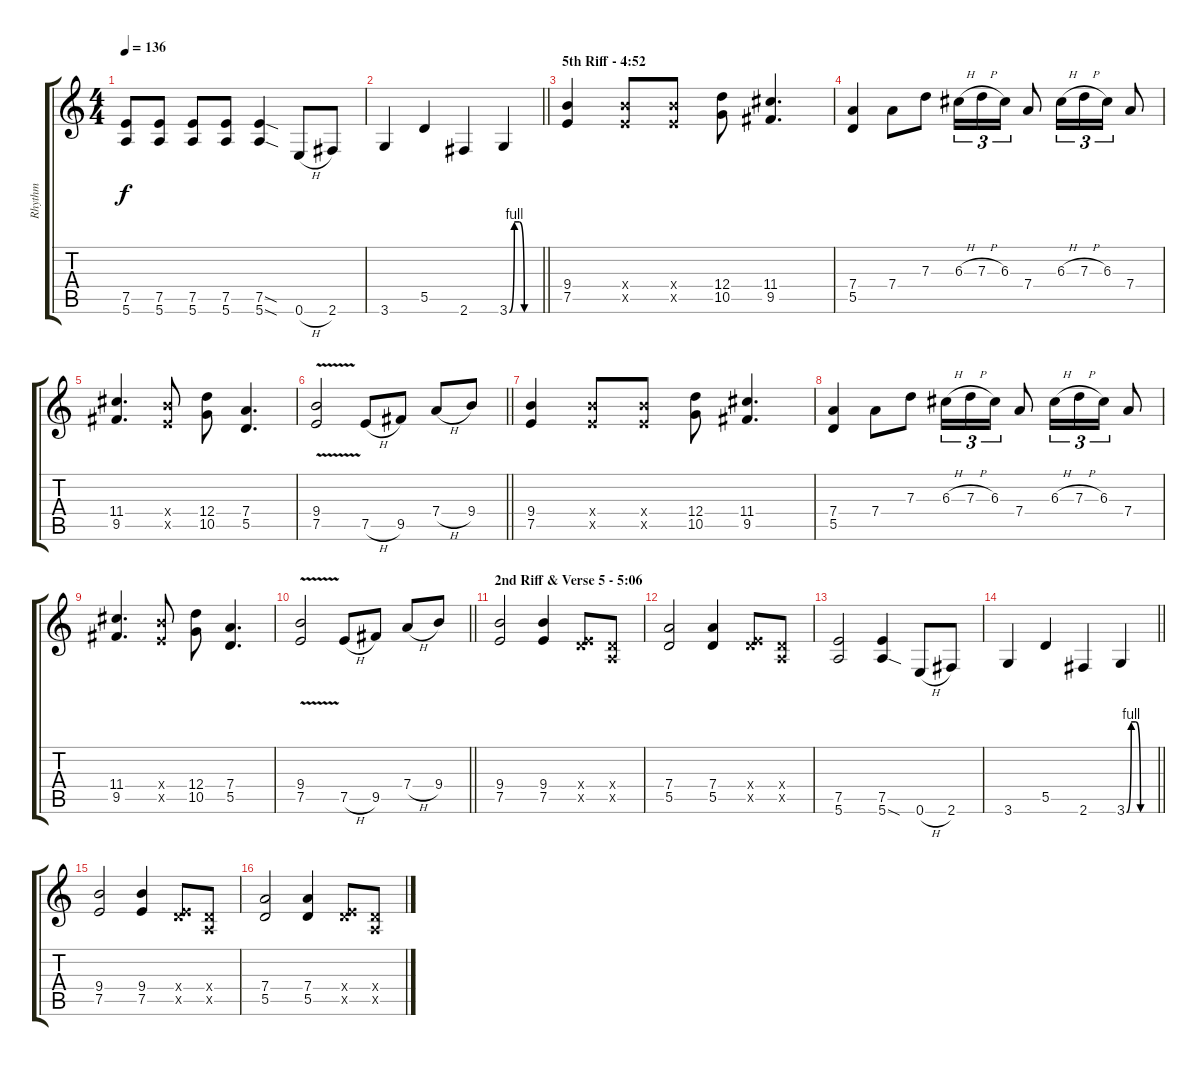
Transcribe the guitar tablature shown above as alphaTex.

\track ("Rhythm" "Rhythm") {instrument distortionguitar}
\staff {score tabs}
\tuning (E4 B3 G3 D3 A2 E2) {hide}
\ts (4 4)
\tempo 136
\clef g2
\ks c
(7.5 5.6).8{dy f} (7.5 5.6).8 (7.5 5.6).8 (7.5 5.6).8 (7.5{sod} 5.6{sod}).4 0.6{h}.8 2.6.8 |
\barLineRight lightlight
3.6.4 5.5.4 2.6.4 3.6{be (custom 0 0 10 4 20 4 30 0 60 0)}.4 |
\section ("" "5th Riff - 4:52")
(9.4 7.5).4 (9.4{x} 7.5{x}).8 (9.4{x} 7.5{x}).8 (12.4 10.5).8 (11.4 9.5).4{d} |
(7.4 5.5).4 7.4.8 7.3.8 6.3{h}.16{tu (3 2)} 7.3{h}.16{tu (3 2)} 6.3.16{tu (3 2)} 7.4.8 6.3{h}.16{tu (3 2)} 7.3{h}.16{tu (3 2)} 6.3.16{tu (3 2)} 7.4.8 |
(11.4 9.5).4{d} (9.4{x} 7.5{x}).8 (12.4 10.5).8 (7.4 5.5).4{d} |
\barLineRight lightlight
(9.4{v} 7.5{v}).2 7.5{h}.8 9.5.8 7.4{h}.8 9.4.8 |
(9.4 7.5).4 (9.4{x} 7.5{x}).8 (9.4{x} 7.5{x}).8 (12.4 10.5).8 (11.4 9.5).4{d} |
(7.4 5.5).4 7.4.8 7.3.8 6.3{h}.16{tu (3 2)} 7.3{h}.16{tu (3 2)} 6.3.16{tu (3 2)} 7.4.8 6.3{h}.16{tu (3 2)} 7.3{h}.16{tu (3 2)} 6.3.16{tu (3 2)} 7.4.8 |
(11.4 9.5).4{d} (9.4{x} 7.5{x}).8 (12.4 10.5).8 (7.4 5.5).4{d} |
\barLineRight lightlight
(9.4{v} 7.5{v}).2 7.5{h}.8 9.5.8 7.4{h}.8 9.4.8 |
\section ("" "2nd Riff & Verse 5 - 5:06")
(9.4 7.5).2 (9.4 7.5).4 (0.4{x} 7.5{x}).8 (0.4{x} 0.5{x}).8 |
(7.4 5.5).2 (7.4 5.5).4 (0.4{x} 7.5{x}).8 (0.4{x} 0.5{x}).8 |
(7.5 5.6).2 (7.5 5.6{sod}).4 0.6{h}.8 2.6.8 |
\barLineRight lightlight
3.6.4 5.5.4 2.6.4 3.6{be (custom 0 0 10 4 20 4 30 0 60 0)}.4 |
(9.4 7.5).2 (9.4 7.5).4 (0.4{x} 7.5{x}).8 (0.4{x} 0.5{x}).8 |
(7.4 5.5).2 (7.4 5.5).4 (0.4{x} 7.5{x}).8 (0.4{x} 0.5{x}).8
